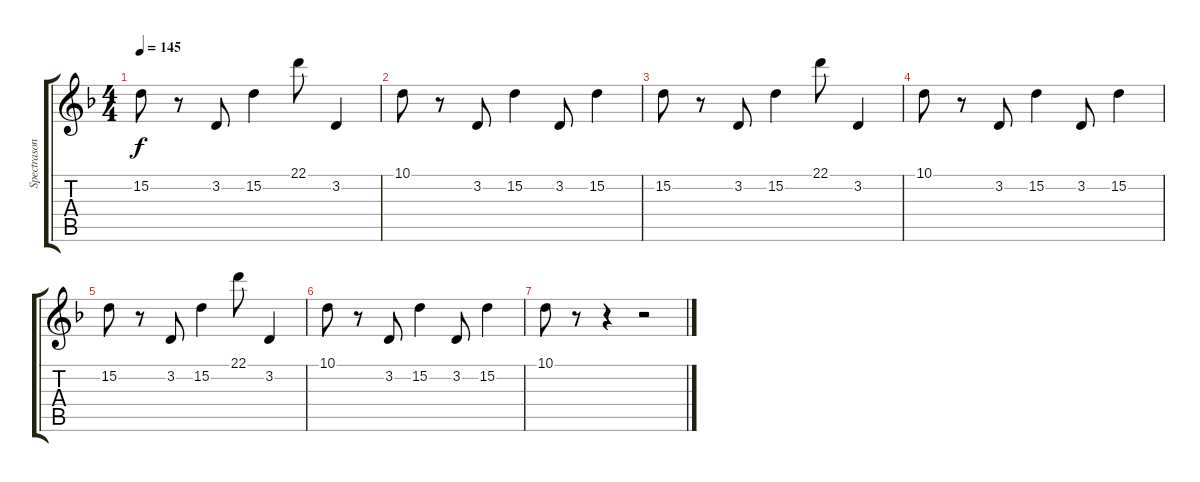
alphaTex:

\track ("Spectrasonics Omnisphere" "Spectrason") {instrument synthbrass1}
\staff {score tabs}
\tuning (E4 B3 G3 D3 A2 E2) {hide}
\ts (4 4)
\tempo 145
\clef g2
\ks f
15.2.8{dy f} r.8 3.2.8 15.2.4 22.1.8 3.2.4 |
10.1.8 r.8 3.2.8 15.2.4 3.2.8 15.2.4 |
15.2.8 r.8 3.2.8 15.2.4 22.1.8 3.2.4 |
10.1.8 r.8 3.2.8 15.2.4 3.2.8 15.2.4 |
15.2.8 r.8 3.2.8 15.2.4 22.1.8 3.2.4 |
10.1.8 r.8 3.2.8 15.2.4 3.2.8 15.2.4 |
10.1.8 r.8 r.4 r.2
